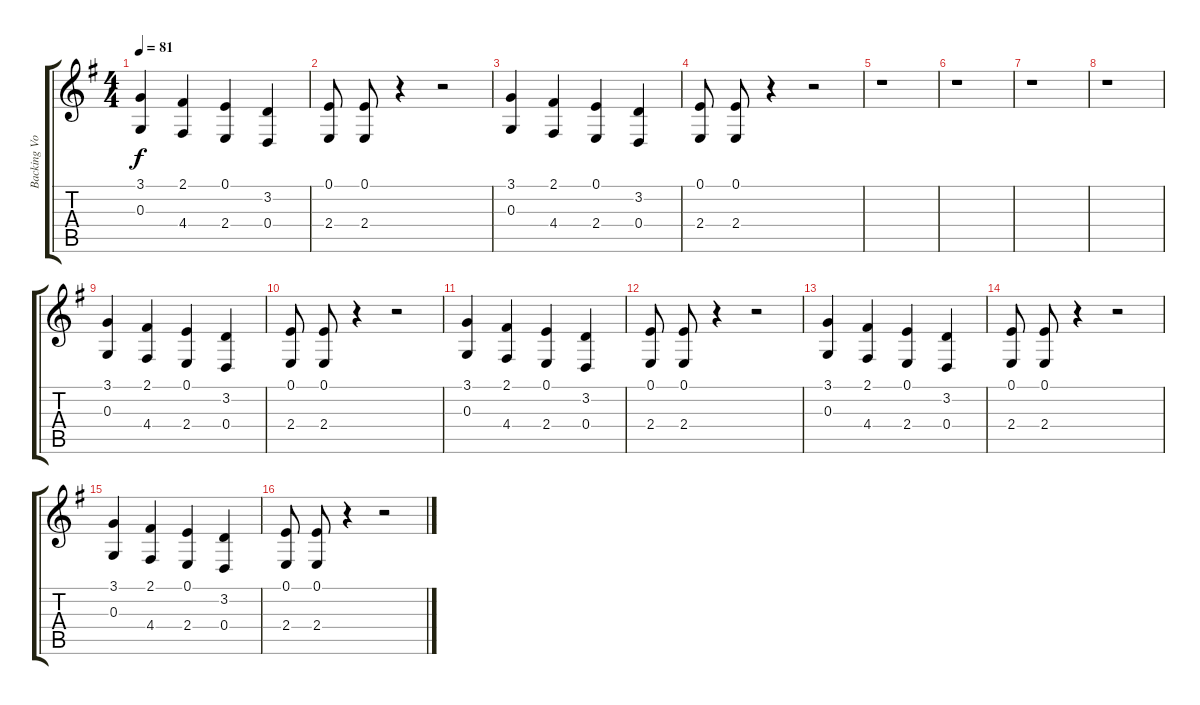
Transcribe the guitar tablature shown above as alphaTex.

\track ("Backing Vocals" "Backing Vo") {instrument choiraahs}
\staff {score tabs}
\tuning (E4 B3 G3 D3 A2 E2) {hide}
\ts (4 4)
\tempo 81
\clef g2
\ks g
(3.1 0.3).4{dy f} (2.1 4.4).4 (0.1 2.4).4 (3.2 0.4).4 |
(0.1 2.4).8{beam split} (0.1 2.4).8 r.4 r.2 |
(3.1 0.3).4 (2.1 4.4).4 (0.1 2.4).4 (3.2 0.4).4 |
(0.1 2.4).8{beam split} (0.1 2.4).8 r.4 r.2 |
r.1 |
r.1 |
r.1 |
r.1 |
(3.1 0.3).4 (2.1 4.4).4 (0.1 2.4).4 (3.2 0.4).4 |
(0.1 2.4).8{beam split} (0.1 2.4).8 r.4 r.2 |
(3.1 0.3).4 (2.1 4.4).4 (0.1 2.4).4 (3.2 0.4).4 |
(0.1 2.4).8{beam split} (0.1 2.4).8 r.4 r.2 |
(3.1 0.3).4 (2.1 4.4).4 (0.1 2.4).4 (3.2 0.4).4 |
(0.1 2.4).8{beam split} (0.1 2.4).8 r.4 r.2 |
(3.1 0.3).4 (2.1 4.4).4 (0.1 2.4).4 (3.2 0.4).4 |
(0.1 2.4).8{beam split} (0.1 2.4).8 r.4 r.2
